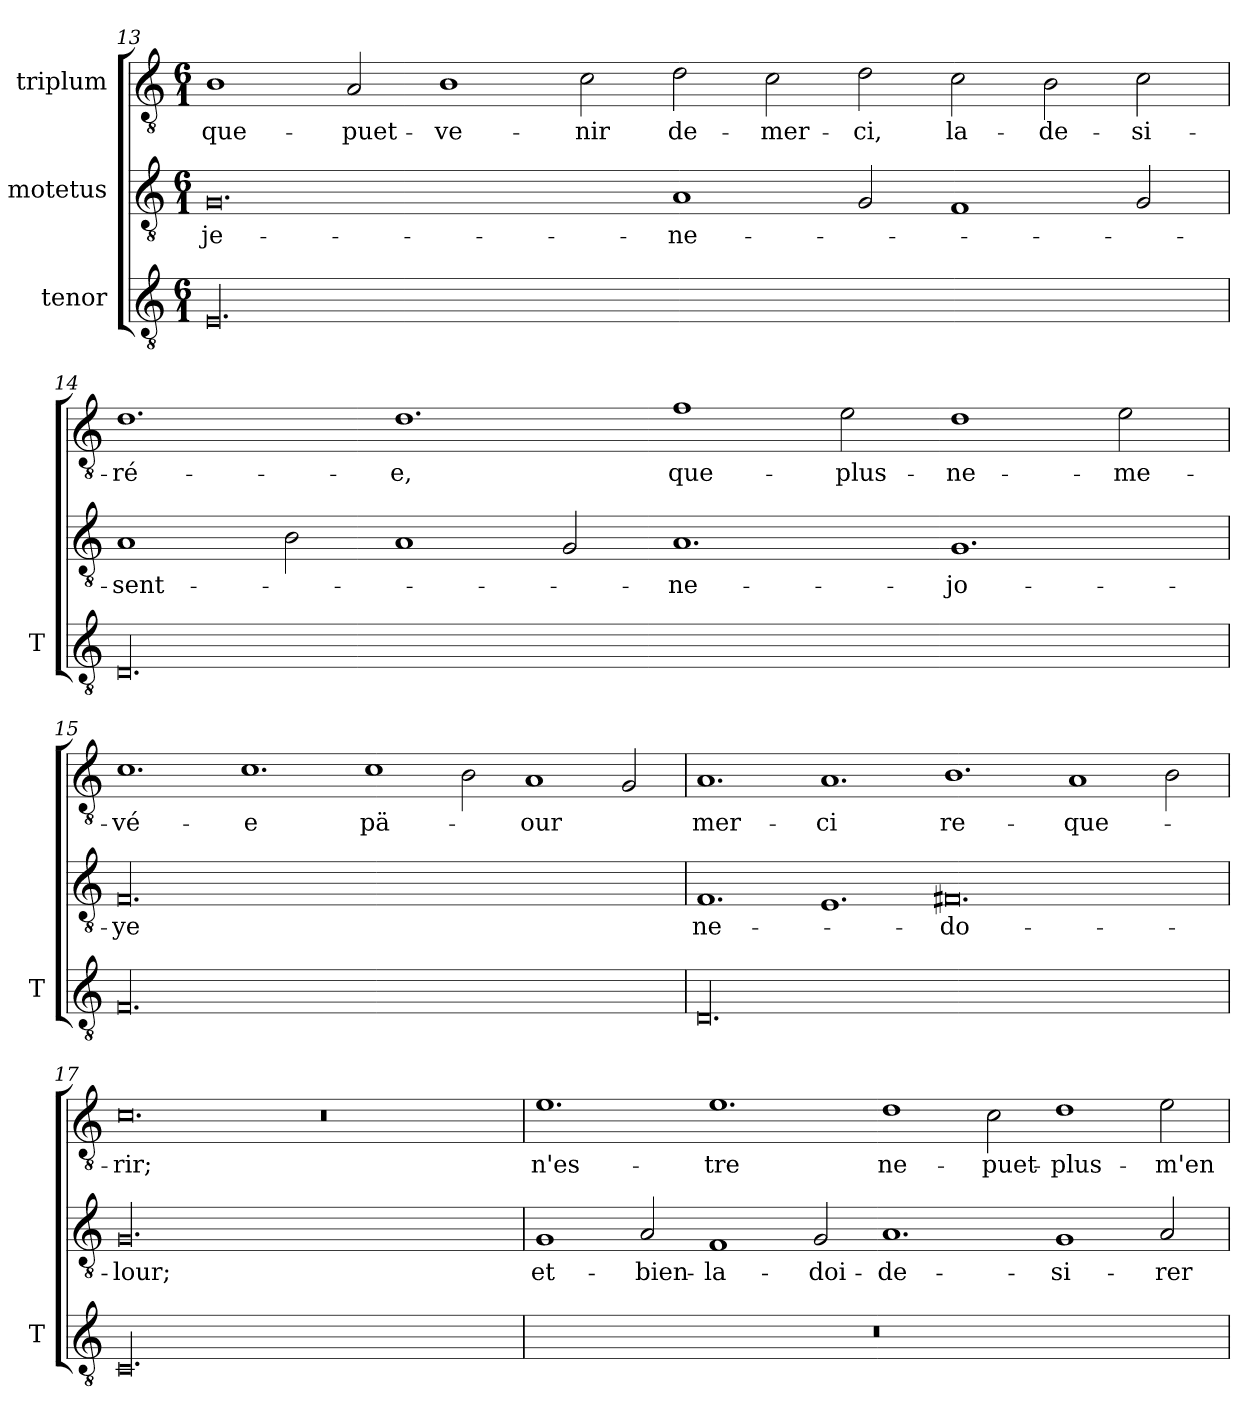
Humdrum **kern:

**kern	**kern	**text	**kern	**text
*part3	*part2	*part2	*part1	*part1
*staff3	*staff2	*staff2	*staff1	*staff1
*I"tenor	*I"motetus	*	*I"triplum	*
*I'T	*	*	*	*
!!LO:LB:g=z
*clefGv2	*clefGv2	*	*clefGv2	*
*k[]	*k[]	*	*k[]	*
*C:	*C:	*	*C:	*
*M6/1	*M6/1	*	*M6/1	*
=13	=13	=13	=13	=13
00.E/	0.G/	je-	1B\	que-
.	.	.	2A/	puet-
.	.	.	1B\	ve-
.	.	.	2c\	-nir
.	1A/	ne-	2d\	de-
.	.	.	2c\	mer-
.	2G/	.	2d\	-ci,
.	1F/	.	2c\	la-
.	.	.	2B\	de-
.	2G/	.	2c\	-si-
=14	=14	=14	=14	=14
00.D/	1A/	sent-	1.d\	-ré-
.	2B\	.	.	.
.	1A/	.	1.d\	-e,
.	2G/	.	.	.
.	1.A/	ne-	1f\	que-
.	.	.	2e\	plus-
.	1.G/	jo-	1d\	ne-
.	.	.	2e\	me-
!!LO:LB:g=z
=15	=15	=15	=15	=15
00.F/	00.F/	-ye	1.c\	vé-
.	.	.	1.c\	-e
.	.	.	1c\	pä-
.	.	.	2B\	.
.	.	.	1A/	-our
.	.	.	2G/	.
=16	=16	=16	=16	=16
00.D/	1.F/	ne-	1.A/	mer-
.	1.E/	.	1.A/	-ci
.	0.F#X/	do-	1.B\	re-
.	.	.	1A/	-que-
.	.	.	2B\	.
=17	=17	=17	=17	=17
00.C/	00.G/	-lour;	0.c\	-rir;
.	.	.	0.r	.
=18	=18	=18	=18	=18
00.r	1G/	et-	1.e\	n'es-
.	2A/	bien-	.	.
.	1F/	la-	1.e\	-tre
.	2G/	doi-	.	.
.	1.A/	de-	1d\	ne-
.	.	.	2c\	puet-
.	1G/	-si-	1d\	plus-
.	2A/	-rer	2e\	m'en-
=	=	=	=	=
*-	*-	*-	*-	*-
